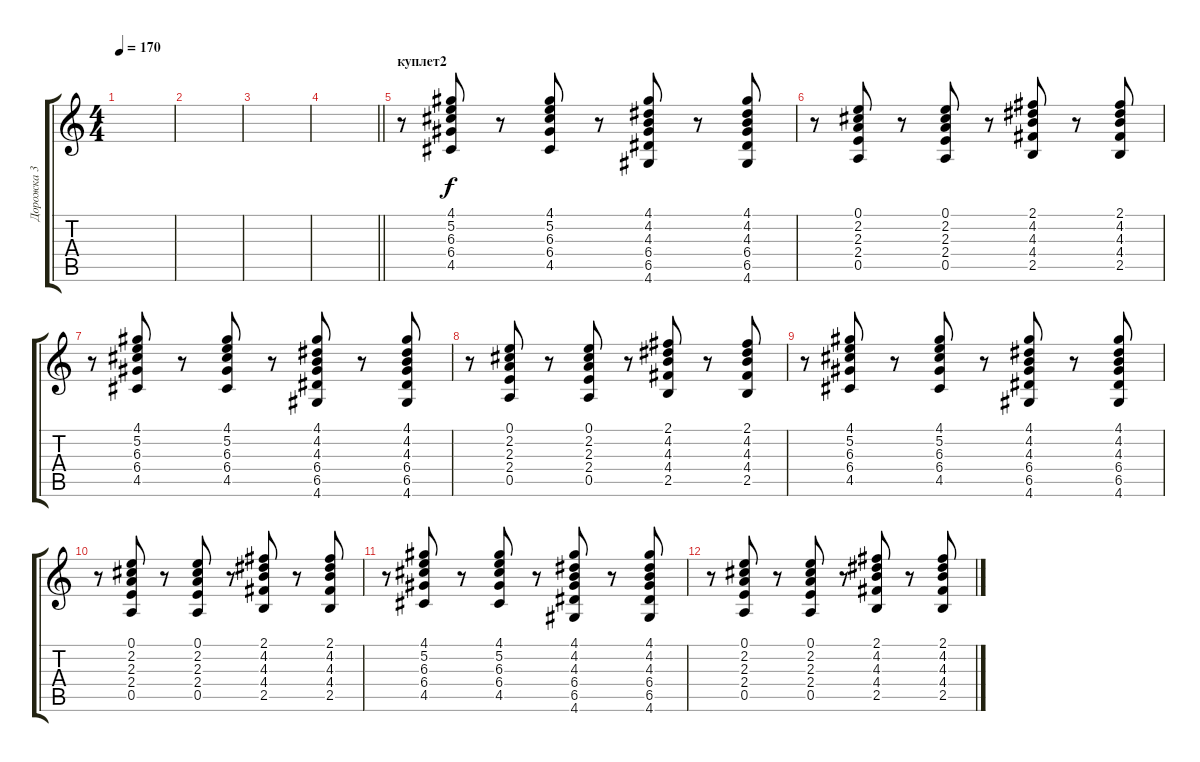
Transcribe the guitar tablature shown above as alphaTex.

\track ("Дорожка 3" "Дорожка 3") {instrument acousticguitarsteel}
\staff {score tabs}
\tuning (E4 B3 G3 D3 A2 E2) {hide}
\ts (4 4)
\tempo 170
\clef g2
\ks c
|
|
|
\barLineRight lightlight
|
\section ("" "куплет2")
r.8 (4.1 5.2 6.3 6.4 4.5).8 r.8 (4.1 5.2 6.3 6.4 4.5).8 r.8 (4.1 4.2 4.3 6.4 6.5 4.6).8 r.8 (4.1 4.2 4.3 6.4 6.5 4.6).8 |
r.8 (0.1 2.2 2.3 2.4 0.5).8 r.8 (0.1 2.2 2.3 2.4 0.5).8 r.8 (2.1 4.2 4.3 4.4 2.5).8 r.8 (2.1 4.2 4.3 4.4 2.5).8 |
r.8 (4.1 5.2 6.3 6.4 4.5).8 r.8 (4.1 5.2 6.3 6.4 4.5).8 r.8 (4.1 4.2 4.3 6.4 6.5 4.6).8 r.8 (4.1 4.2 4.3 6.4 6.5 4.6).8 |
r.8 (0.1 2.2 2.3 2.4 0.5).8 r.8 (0.1 2.2 2.3 2.4 0.5).8 r.8 (2.1 4.2 4.3 4.4 2.5).8 r.8 (2.1 4.2 4.3 4.4 2.5).8 |
r.8 (4.1 5.2 6.3 6.4 4.5).8 r.8 (4.1 5.2 6.3 6.4 4.5).8 r.8 (4.1 4.2 4.3 6.4 6.5 4.6).8 r.8 (4.1 4.2 4.3 6.4 6.5 4.6).8 |
r.8 (0.1 2.2 2.3 2.4 0.5).8 r.8 (0.1 2.2 2.3 2.4 0.5).8 r.8 (2.1 4.2 4.3 4.4 2.5).8 r.8 (2.1 4.2 4.3 4.4 2.5).8 |
r.8 (4.1 5.2 6.3 6.4 4.5).8 r.8 (4.1 5.2 6.3 6.4 4.5).8 r.8 (4.1 4.2 4.3 6.4 6.5 4.6).8 r.8 (4.1 4.2 4.3 6.4 6.5 4.6).8 |
r.8 (0.1 2.2 2.3 2.4 0.5).8 r.8 (0.1 2.2 2.3 2.4 0.5).8 r.8 (2.1 4.2 4.3 4.4 2.5).8 r.8 (2.1 4.2 4.3 4.4 2.5).8
